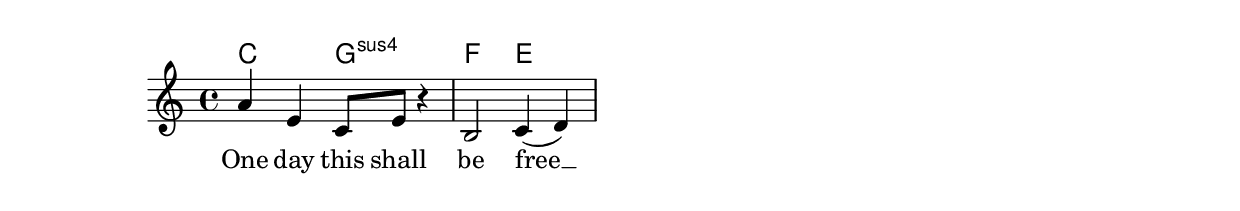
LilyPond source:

%% DO NOT EDIT this file manually; it is automatically
%% generated from LSR http://lsr.dsi.unimi.it
%% Make any changes in LSR itself, or in Documentation/snippets/new/ ,
%% and then run scripts/auxiliar/makelsr.py
%%
%% This file is in the public domain.
\version "2.12.2"

\header {
  lsrtags = "chords"

%% Translation of GIT committish: 91eeed36c877fe625d957437d22081721c8c6345
  texidoces = "
Al juntar nombres de acorde en cifrado americano, melodía y letra,
obtenemos una hoja guía de acordes o «lead sheet»:

"
  doctitlees = "Hoja guía de acordes o «lead sheet» sencilla"


%% Translation of GIT committish: 0a868be38a775ecb1ef935b079000cebbc64de40
 texidocde = "
Ein Liedblatt besteht aus Akkordbezeichnungen, einer Melodie und dem Liedtext:

"
  doctitlede = "Ein einfaches Liedblatt"

%% Translation of GIT committish: 9594a4569164407a146bbc4aad8be3a60a4725cf
  texidocfr = "
Assembler des noms d'accords, une mélodie et des paroles permet
d'obtenir la  partition d'un chanson :

"
  doctitlefr = "Chanson simple"

  texidoc = "
When put together, chord names, a melody, and lyrics form a lead sheet:

"
  doctitle = "Simple lead sheet"
} % begin verbatim

<<
  \chords { c2 g:sus4 f e }
  \relative c'' {
    a4 e c8 e r4
    b2 c4( d)
  }
  \addlyrics { One day this shall be free __ }
>>

